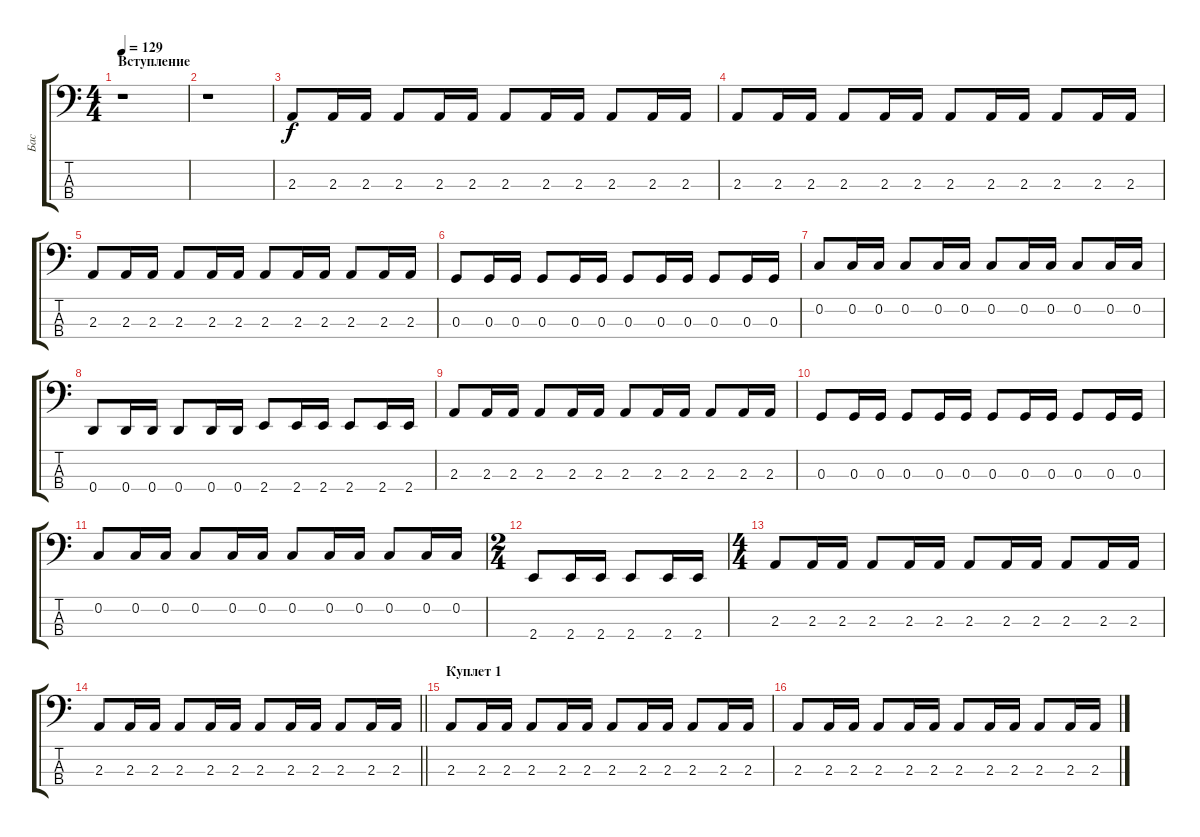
\track ("Бас" "Бас") {instrument electricbassfinger}
\staff {score tabs}
\tuning (F2 C2 G1 D1) {hide}
\ts (4 4)
\section ("" "Вступление")
\tempo 129
\clef f4
\ks c
r.1{dy f instrument electricbassfinger} |
r.1 |
2.3.8 2.3.16 2.3.16 2.3.8 2.3.16 2.3.16 2.3.8 2.3.16 2.3.16 2.3.8 2.3.16 2.3.16 |
2.3.8 2.3.16 2.3.16 2.3.8 2.3.16 2.3.16 2.3.8 2.3.16 2.3.16 2.3.8 2.3.16 2.3.16 |
2.3.8 2.3.16 2.3.16 2.3.8 2.3.16 2.3.16 2.3.8 2.3.16 2.3.16 2.3.8 2.3.16 2.3.16 |
0.3.8 0.3.16 0.3.16 0.3.8 0.3.16 0.3.16 0.3.8 0.3.16 0.3.16 0.3.8 0.3.16 0.3.16 |
0.2.8 0.2.16 0.2.16 0.2.8 0.2.16 0.2.16 0.2.8 0.2.16 0.2.16 0.2.8 0.2.16 0.2.16 |
0.4.8 0.4.16 0.4.16 0.4.8 0.4.16 0.4.16 2.4.8 2.4.16 2.4.16 2.4.8 2.4.16 2.4.16 |
2.3.8 2.3.16 2.3.16 2.3.8 2.3.16 2.3.16 2.3.8 2.3.16 2.3.16 2.3.8 2.3.16 2.3.16 |
0.3.8 0.3.16 0.3.16 0.3.8 0.3.16 0.3.16 0.3.8 0.3.16 0.3.16 0.3.8 0.3.16 0.3.16 |
0.2.8 0.2.16 0.2.16 0.2.8 0.2.16 0.2.16 0.2.8 0.2.16 0.2.16 0.2.8 0.2.16 0.2.16 |
\ts (2 4)
2.4.8 2.4.16 2.4.16 2.4.8 2.4.16 2.4.16 |
\ts (4 4)
2.3.8 2.3.16 2.3.16 2.3.8 2.3.16 2.3.16 2.3.8 2.3.16 2.3.16 2.3.8 2.3.16 2.3.16 |
\barLineRight lightlight
2.3.8 2.3.16 2.3.16 2.3.8 2.3.16 2.3.16 2.3.8 2.3.16 2.3.16 2.3.8 2.3.16 2.3.16 |
\section ("" "Куплет 1")
2.3.8 2.3.16 2.3.16 2.3.8 2.3.16 2.3.16 2.3.8 2.3.16 2.3.16 2.3.8 2.3.16 2.3.16 |
2.3.8 2.3.16 2.3.16 2.3.8 2.3.16 2.3.16 2.3.8 2.3.16 2.3.16 2.3.8 2.3.16 2.3.16
